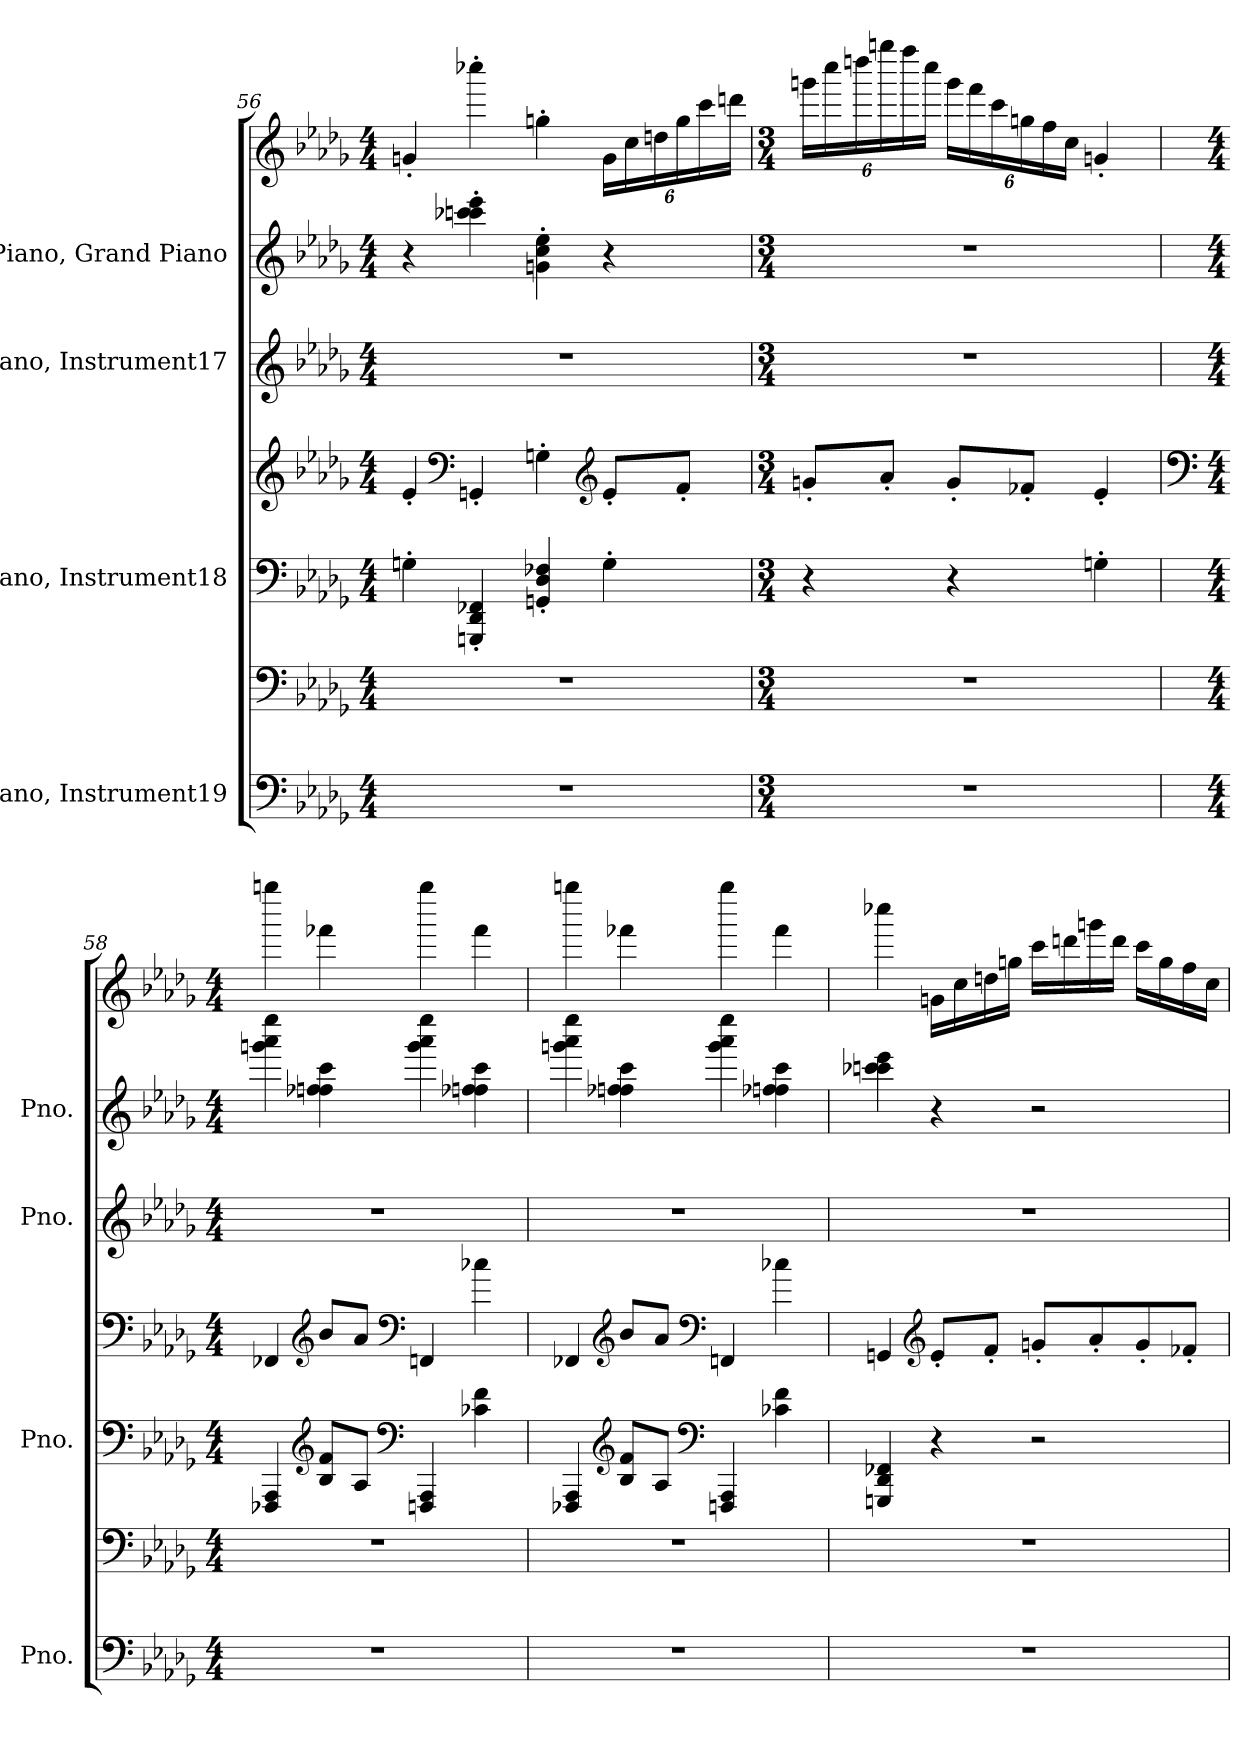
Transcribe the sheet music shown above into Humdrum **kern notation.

**kern	**kern	**kern	**kern	**kern	**kern	**kern
*part4	*part4	*part3	*part3	*part2	*part1	*part1
*staff7	*staff6	*staff5	*staff4	*staff3	*staff2	*staff1
*I"Piano, Instrument19	*	*I"Piano, Instrument18	*	*I"Piano, Instrument17	*I"Piano, Grand Piano	*
*I'Pno.	*	*I'Pno.	*	*I'Pno.	*I'Pno.	*
*clefF4	*clefF4	*clefF4	*clefG2	*clefG2	*clefG2	*clefG2
*k[b-e-a-d-g-]	*k[b-e-a-d-g-]	*k[b-e-a-d-g-]	*k[b-e-a-d-g-]	*k[b-e-a-d-g-]	*k[b-e-a-d-g-]	*k[b-e-a-d-g-]
*M4/4	*M4/4	*M4/4	*M4/4	*M4/4	*M4/4	*M4/4
=56	=56	=56	=56	=56	=56	=56
1r	1r	4Gn'\	4e-'/	1r	4r	4gn'/
*	*	*	*clefF4	*	*	*
.	.	4GGGn/' 4DD-/' 4FF-X/'	4GGn'/	.	4ccc-X\' 4cccn\' 4eee-\'	4cccc-X'\
.	.	4GGn/' 4D-/' 4F-X/'	4Gn'\	.	4gn\' 4cc\' 4ee-\'	4ggn'\
*	*	*	*clefG2	*	*	*
*	*	*	*	*	*	*Xbrackettup
.	.	4G'\	8e-'/L	.	4r	24g\LL
.	.	.	.	.	.	24cc\
.	.	.	.	.	.	24ddn\
.	.	.	8f'/J	.	.	24gg\
.	.	.	.	.	.	24ccc\
.	.	.	.	.	.	24dddn\JJ
!!LO:PB:g=z
=57	=57	=57	=57	=57	=57	=57
*M3/4	*M3/4	*M3/4	*M3/4	*M3/4	*M3/4	*M3/4
2.r	2.r	4r	8gn'/L	2.r	2.r	24gggn\LL
.	.	.	.	.	.	24cccc\
.	.	.	.	.	.	24ddddn\
.	.	.	8a-'/J	.	.	24ggggn\
.	.	.	.	.	.	24ffff\
.	.	.	.	.	.	24cccc\JJ
.	.	4r	8g'/L	.	.	24ggg\LL
.	.	.	.	.	.	24fff\
.	.	.	.	.	.	24ccc\
.	.	.	8f-X'/J	.	.	24ggn\
.	.	.	.	.	.	24ff\
.	.	.	.	.	.	24cc\JJ
.	.	4Gn'\	4e-'/	.	.	4gn'/
=58	=58	=58	=58	=58	=58	=58
*	*	*	*clefF4	*	*	*
*M4/4	*M4/4	*M4/4	*M4/4	*M4/4	*M4/4	*M4/4
1r	1r	4FFF-X/ 4AAA-/	4FF-X/	1r	4gggn\ 4aaa-\ 4eeee-\	4ggggn\
*	*	*clefG2	*clefG2	*	*	*
.	.	8B-/ 8f/L	8b-/L	.	4ff-X\ 4ffn\ 4ccc\	4fff-X\
.	.	8A-/J	8a-/J	.	.	.
*	*	*clefF4	*clefF4	*	*	*
.	.	4FFFn/ 4AAA-/	4FFn/	.	4ggg\ 4aaa-\ 4eeee-\	4gggg\
.	.	4c-X\ 4f\	4cc-X\	.	4ff-X\ 4ffn\ 4ccc\	4fff-\
!!LO:PB:g=z
=59	=59	=59	=59	=59	=59	=59
1r	1r	4FFF-X/ 4AAA-/	4FF-X/	1r	4gggn\ 4aaa-\ 4eeee-\	4ggggn\
*	*	*clefG2	*clefG2	*	*	*
.	.	8B-/ 8f/L	8b-/L	.	4ff-X\ 4ffn\ 4ccc\	4fff-X\
.	.	8A-/J	8a-/J	.	.	.
*	*	*clefF4	*clefF4	*	*	*
.	.	4FFFn/ 4AAA-/	4FFn/	.	4ggg\ 4aaa-\ 4eeee-\	4gggg\
.	.	4c-X\ 4f\	4cc-X\	.	4ff-X\ 4ffn\ 4ccc\	4fff-\
=60	=60	=60	=60	=60	=60	=60
1r	1r	4GGGn/ 4DD-/ 4FF-X/	4GGn/	1r	4ccc-X\ 4cccn\ 4eee-\	4cccc-X\
*	*	*	*clefG2	*	*	*
.	.	4r	8e-'/L	.	4r	16gn\LL
.	.	.	.	.	.	16cc\
.	.	.	8f'/J	.	.	16ddn\
.	.	.	.	.	.	16ggn\JJ
.	.	2r	8gn'/L	.	2r	16ccc\LL
.	.	.	.	.	.	16dddn\
.	.	.	8a-'/	.	.	16gggn\
.	.	.	.	.	.	16ddd\JJ
.	.	.	8g'/	.	.	16ccc\LL
.	.	.	.	.	.	16gg\
.	.	.	8f-X'/J	.	.	16ff\
.	.	.	.	.	.	16cc\JJ
=	=	=	=	=	=	=
*-	*-	*-	*-	*-	*-	*-
